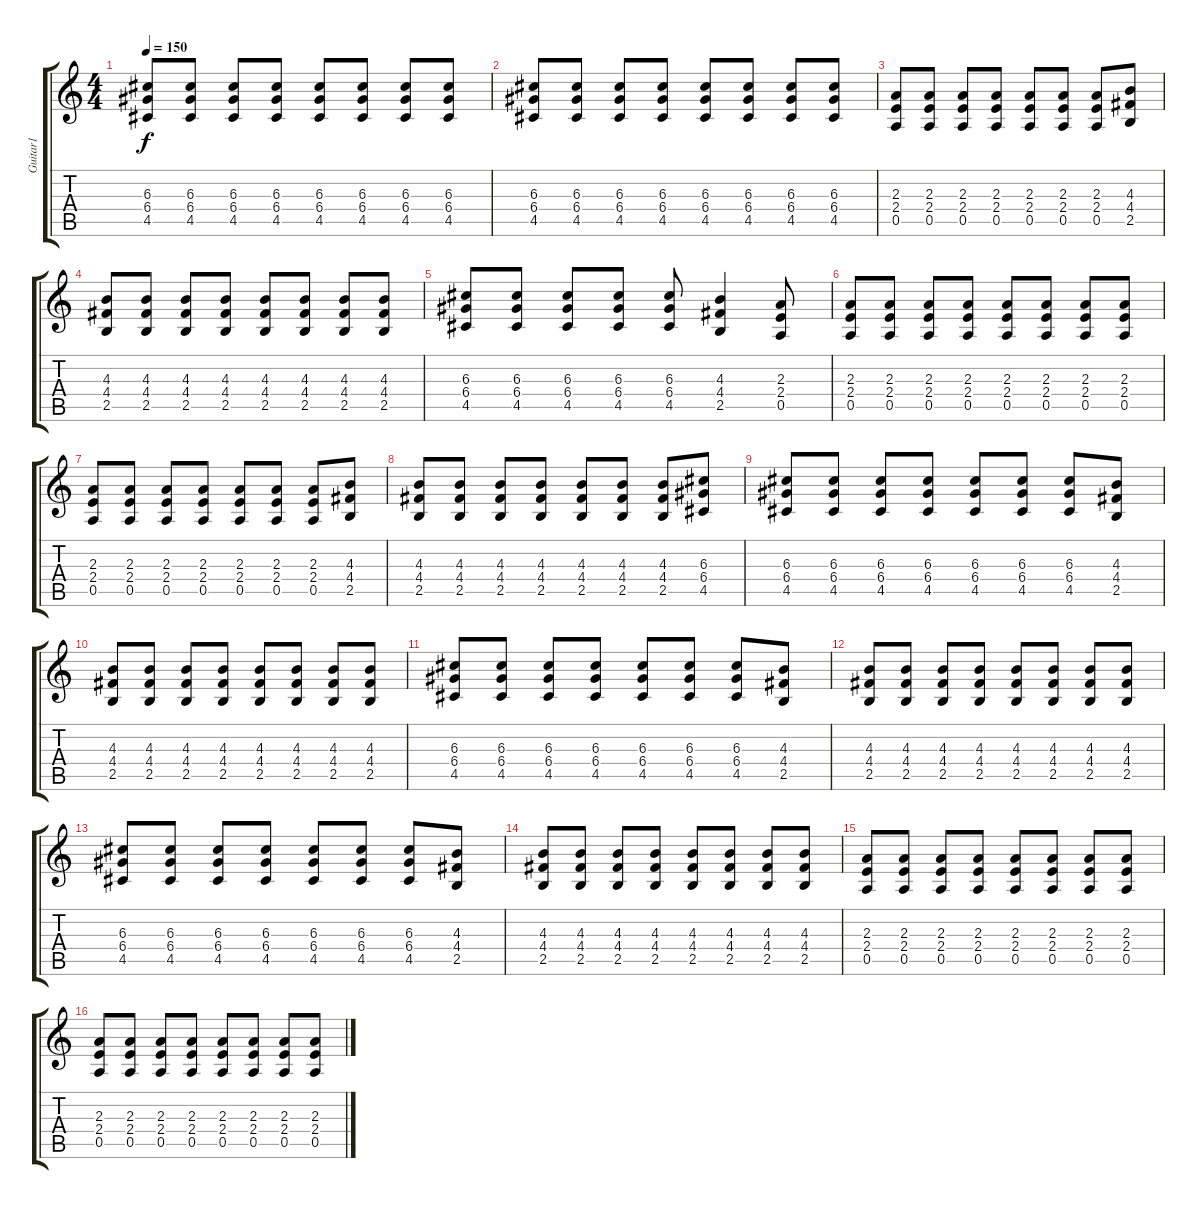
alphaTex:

\track ("Guitar1" "Guitar1") {instrument distortionguitar}
\staff {score tabs}
\tuning (E4 B3 G3 D3 A2 E2) {hide}
\ts (4 4)
\tempo 150
\clef g2
\ks c
(6.3 6.4 4.5).8{dy f} (6.3 6.4 4.5).8 (6.3 6.4 4.5).8 (6.3 6.4 4.5).8 (6.3 6.4 4.5).8 (6.3 6.4 4.5).8 (6.3 6.4 4.5).8 (6.3 6.4 4.5).8 |
(6.3 6.4 4.5).8 (6.3 6.4 4.5).8 (6.3 6.4 4.5).8 (6.3 6.4 4.5).8 (6.3 6.4 4.5).8 (6.3 6.4 4.5).8 (6.3 6.4 4.5).8 (6.3 6.4 4.5).8 |
(2.3 2.4 0.5).8 (2.3 2.4 0.5).8 (2.3 2.4 0.5).8 (2.3 2.4 0.5).8 (2.3 2.4 0.5).8 (2.3 2.4 0.5).8 (2.3 2.4 0.5).8 (4.3 4.4 2.5).8 |
(4.3 4.4 2.5).8 (4.3 4.4 2.5).8 (4.3 4.4 2.5).8 (4.3 4.4 2.5).8 (4.3 4.4 2.5).8 (4.3 4.4 2.5).8 (4.3 4.4 2.5).8 (4.3 4.4 2.5).8 |
(6.3 6.4 4.5).8 (6.3 6.4 4.5).8 (6.3 6.4 4.5).8 (6.3 6.4 4.5).8 (6.3 6.4 4.5).8 (4.3 4.4 2.5).4 (2.3 2.4 0.5).8 |
(2.3 2.4 0.5).8 (2.3 2.4 0.5).8 (2.3 2.4 0.5).8 (2.3 2.4 0.5).8 (2.3 2.4 0.5).8 (2.3 2.4 0.5).8 (2.3 2.4 0.5).8 (2.3 2.4 0.5).8 |
(2.3 2.4 0.5).8 (2.3 2.4 0.5).8 (2.3 2.4 0.5).8 (2.3 2.4 0.5).8 (2.3 2.4 0.5).8 (2.3 2.4 0.5).8 (2.3 2.4 0.5).8 (4.3 4.4 2.5).8 |
(4.3 4.4 2.5).8 (4.3 4.4 2.5).8 (4.3 4.4 2.5).8 (4.3 4.4 2.5).8 (4.3 4.4 2.5).8 (4.3 4.4 2.5).8 (4.3 4.4 2.5).8 (6.3 6.4 4.5).8 |
(6.3 6.4 4.5).8 (6.3 6.4 4.5).8 (6.3 6.4 4.5).8 (6.3 6.4 4.5).8 (6.3 6.4 4.5).8 (6.3 6.4 4.5).8 (6.3 6.4 4.5).8 (4.3 4.4 2.5).8 |
(4.3 4.4 2.5).8 (4.3 4.4 2.5).8 (4.3 4.4 2.5).8 (4.3 4.4 2.5).8 (4.3 4.4 2.5).8 (4.3 4.4 2.5).8 (4.3 4.4 2.5).8 (4.3 4.4 2.5).8 |
(6.3 6.4 4.5).8 (6.3 6.4 4.5).8 (6.3 6.4 4.5).8 (6.3 6.4 4.5).8 (6.3 6.4 4.5).8 (6.3 6.4 4.5).8 (6.3 6.4 4.5).8 (4.3 4.4 2.5).8 |
(4.3 4.4 2.5).8 (4.3 4.4 2.5).8 (4.3 4.4 2.5).8 (4.3 4.4 2.5).8 (4.3 4.4 2.5).8 (4.3 4.4 2.5).8 (4.3 4.4 2.5).8 (4.3 4.4 2.5).8 |
(6.3 6.4 4.5).8 (6.3 6.4 4.5).8 (6.3 6.4 4.5).8 (6.3 6.4 4.5).8 (6.3 6.4 4.5).8 (6.3 6.4 4.5).8 (6.3 6.4 4.5).8 (4.3 4.4 2.5).8 |
(4.3 4.4 2.5).8 (4.3 4.4 2.5).8 (4.3 4.4 2.5).8 (4.3 4.4 2.5).8 (4.3 4.4 2.5).8 (4.3 4.4 2.5).8 (4.3 4.4 2.5).8 (4.3 4.4 2.5).8 |
(2.3 2.4 0.5).8 (2.3 2.4 0.5).8 (2.3 2.4 0.5).8 (2.3 2.4 0.5).8 (2.3 2.4 0.5).8 (2.3 2.4 0.5).8 (2.3 2.4 0.5).8 (2.3 2.4 0.5).8 |
(2.3 2.4 0.5).8 (2.3 2.4 0.5).8 (2.3 2.4 0.5).8 (2.3 2.4 0.5).8 (2.3 2.4 0.5).8 (2.3 2.4 0.5).8 (2.3 2.4 0.5).8 (2.3 2.4 0.5).8
